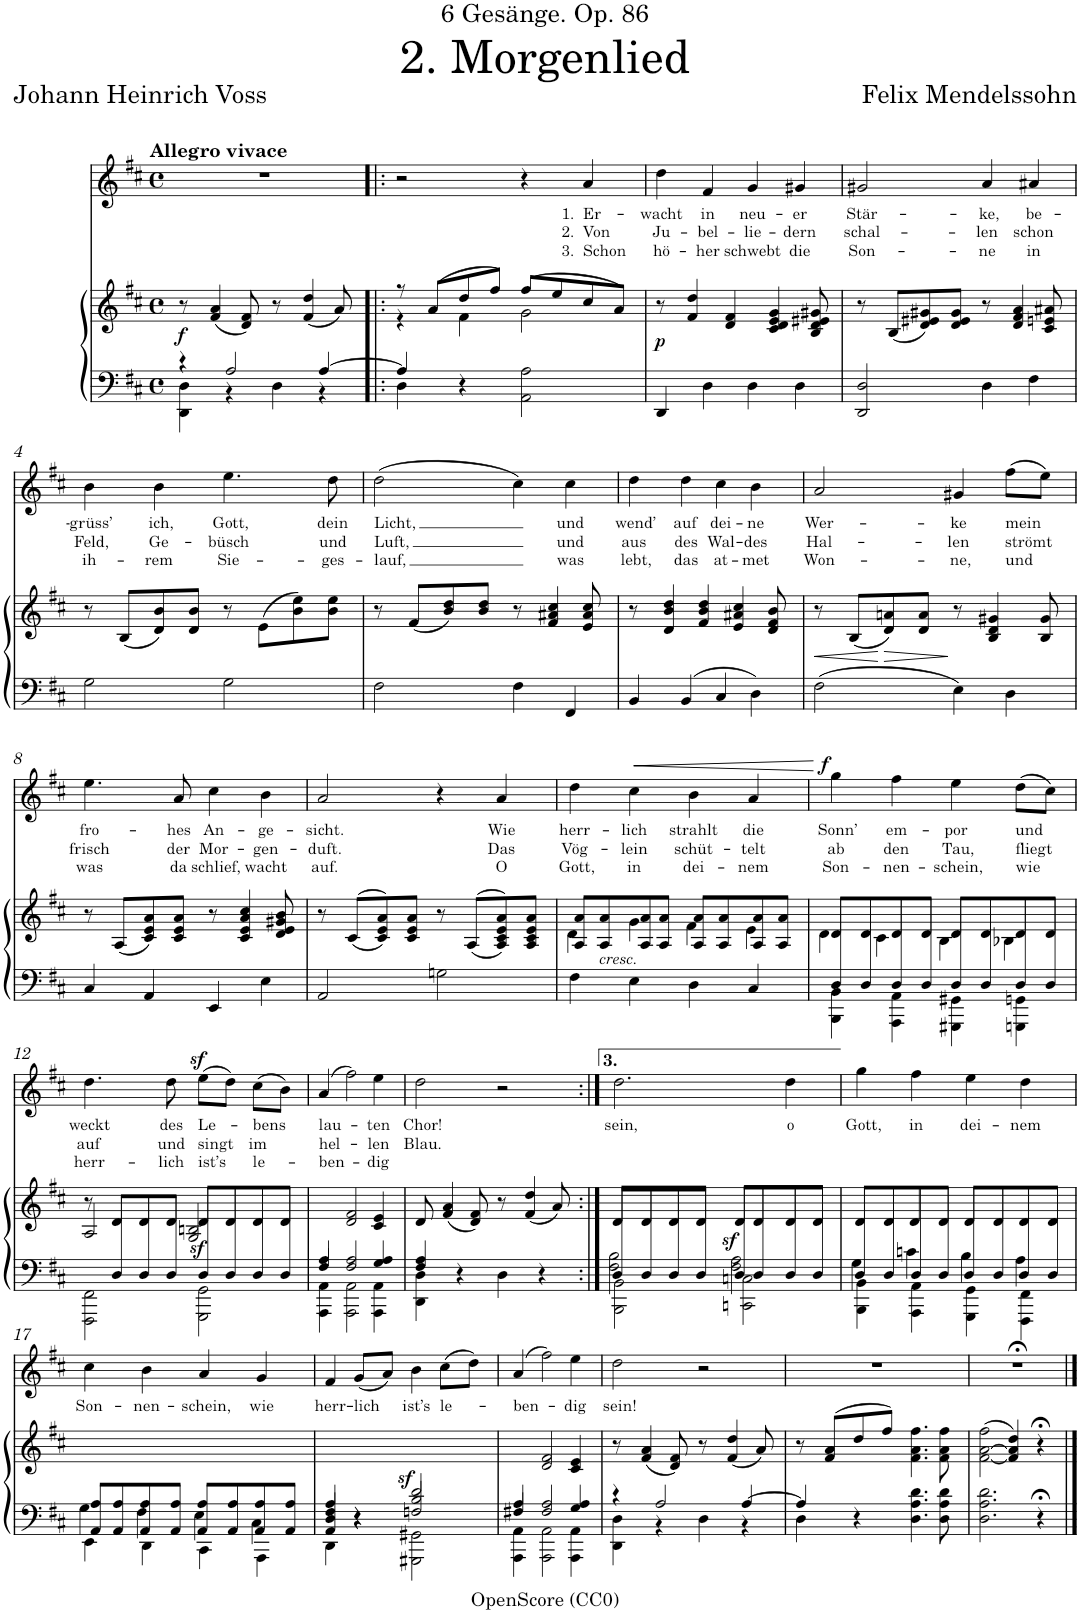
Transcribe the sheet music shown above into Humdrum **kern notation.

**kern	**kern	**dynam	**kern	**text	**text	**text	**dynam
*part2	*part2	*part2	*part1	*part1	*part1	*part1	*part1
*staff3	*staff2	*staff2/3	*staff1	*staff1	*staff1	*staff1	*staff1
*I"Piano	*	*	*I"Soprano	*	*	*	*
*I'Pno	*	*	*	*	*	*	*
*clefF4	*clefG2	*	*clefG2	*	*	*	*
*k[f#c#]	*k[f#c#]	*	*k[f#c#]	*	*	*	*
*M4/4	*M4/4	*	*M4/4	*	*	*	*
*met(c)	*met(c)	*	*met(c)	*	*	*	*
=1	=1	=1	=1	=1	=1	=1	=1
*^	*	*	*	*	*	*	*
!	!	!	!	!LO:TX:a:B:t=Allegro vivace	!	!	!	!
!	!	!	!LO:DY:b	!	!	!	!	!
4r	4DD\ 4D\	8r	f	1r	.	.	.	.
.	.	(4f#/ 4a/	.	.	.	.	.	.
2A/	4r	.	.	.	.	.	.	.
.	.	8d/ 8f#/)	.	.	.	.	.	.
.	4D\	8r	.	.	.	.	.	.
.	.	(4f#/ 4dd/	.	.	.	.	.	.
[4A/	4r	.	.	.	.	.	.	.
.	.	8a/)	.	.	.	.	.	.
=1X1!|:	=1X1!|:	=1X1!|:	=1X1!|:	=1X1!|:	=1X1!|:	=1X1!|:	=1X1!|:	=1X1!|:
*	*	*^	*	*	*	*	*	*
4A/]	4D\	8r	4r	.	2r	.	.	.	.
.	.	(8a/L	.	.	.	.	.	.	.
4r	2.ryy	8dd/	4f#\	.	.	.	.	.	.
.	.	8ff#/J)	.	.	.	.	.	.	.
2AA\ 2A\	.	(8ff#/L	2g\	.	4r	.	.	.	.
.	.	8ee/	.	.	.	.	.	.	.
!	!	!	!	!	!	!LO:LY:b	!LO:LY:b	!LO:LY:b	!
.	.	8cc#/	.	.	4a/	1. Er-	2. Von	3. Schon	.
.	.	8a/J)	.	.	.	.	.	.	.
*v	*v	*	*	*	*	*	*	*	*
*	*v	*v	*	*	*	*	*	*
=2	=2	=2	=2	=2	=2	=2	=2
!	!	!LO:DY:b	!	!LO:LY:b	!LO:LY:b	!LO:LY:b	!
4DD/	8r	p	4dd\	-wacht	Ju-	hö-	.
.	4f#/ 4dd/	.	.	.	.	.	.
!	!	!	!	!LO:LY:b	!LO:LY:b	!LO:LY:b	!
4D\	.	.	4f#/	in	-bel-	-her	.
.	4d/ 4f#/	.	.	.	.	.	.
!	!	!	!	!LO:LY:b	!LO:LY:b	!LO:LY:b	!
4D\	.	.	4g/	neu-	-lie-	schwebt	.
.	4c#/ 4d/ 4e/ 4g/	.	.	.	.	.	.
!	!	!	!	!LO:LY:b	!LO:LY:b	!LO:LY:b	!
4D\	.	.	4g#X/	-er	-dern	die	.
.	8B/ 8d/ 8e#X/ 8g#X/	.	.	.	.	.	.
=3	=3	=3	=3	=3	=3	=3	=3
!	!	!	!	!LO:LY:b	!LO:LY:b	!LO:LY:b	!
2DD/ 2D/	8r	.	2g#X/	Stär-	schal-	Son-	.
.	(8B/L	.	.	.	.	.	.
.	8d/ 8e#X/ 8g#X/)	.	.	.	.	.	.
.	8d/ 8e#/ 8g#/J	.	.	.	.	.	.
!	!	!	!	!LO:LY:b	!LO:LY:b	!LO:LY:b	!
4D\	8r	.	4a/	-ke,	-len	-ne	.
.	4d/ 4f#/ 4a/	.	.	.	.	.	.
!	!	!	!	!LO:LY:b	!LO:LY:b	!LO:LY:b	!
4F#\	.	.	4a#X/	be-	schon	in	.
.	8c#/ 8en/ 8a#X/	.	.	.	.	.	.
!!LO:LB:g=z
=4	=4	=4	=4	=4	=4	=4	=4
!	!	!	!	!LO:LY:b	!LO:LY:b	!LO:LY:b	!
2G\	8r	.	4b\	-grüss’	Feld,	ih-	.
.	(8B/L	.	.	.	.	.	.
!	!	!	!	!LO:LY:b	!LO:LY:b	!LO:LY:b	!
.	8d/ 8b/)	.	4b\	ich,	Ge-	-rem	.
.	8d/ 8b/J	.	.	.	.	.	.
!	!	!	!	!LO:LY:b	!LO:LY:b	!LO:LY:b	!
2G\	8r	.	4.ee\	Gott,	-büsch	Sie-	.
.	(8e\L	.	.	.	.	.	.
.	8b\ 8ee\)	.	.	.	.	.	.
!	!	!	!	!LO:LY:b	!LO:LY:b	!LO:LY:b	!
.	8b\ 8ee\J	.	8dd\	dein	und	-ges-	.
=5	=5	=5	=5	=5	=5	=5	=5
!	!	!	!	!LO:LY:b	!LO:LY:b	!LO:LY:b	!
2F#\	8r	.	(2dd\	Licht,	Luft,	-lauf,	.
.	(8f#/L	.	.	.	.	.	.
.	8b/ 8dd/)	.	.	.	.	.	.
.	8b/ 8dd/J	.	.	.	.	.	.
4F#\	8r	.	4cc#\)	.	.	.	.
.	4f#/ 4a#X/ 4cc#/	.	.	.	.	.	.
!	!	!	!	!LO:LY:b	!LO:LY:b	!LO:LY:b	!
4FF#/	.	.	4cc#\	und	und	was	.
.	8e/ 8a#/ 8cc#/	.	.	.	.	.	.
=6	=6	=6	=6	=6	=6	=6	=6
!	!	!	!	!LO:LY:b	!LO:LY:b	!LO:LY:b	!
4BB/	8r	.	4dd\	wend’	aus	lebt,	.
.	4d/ 4b/ 4dd/	.	.	.	.	.	.
!	!	!	!	!LO:LY:b	!LO:LY:b	!LO:LY:b	!
4BB/	.	.	4dd\	auf	des	das	.
.	4f#/ 4b/ 4dd/	.	.	.	.	.	.
!	!	!	!	!LO:LY:b	!LO:LY:b	!LO:LY:b	!
4C#/	.	.	4cc#\	dei-	Wal-	at-	.
.	4e/ 4a#X/ 4cc#/	.	.	.	.	.	.
!	!	!	!	!LO:LY:b	!LO:LY:b	!LO:LY:b	!
4D\	.	.	4b\	-ne	-des	-met	.
.	8d/ 8f#/ 8b/	.	.	.	.	.	.
=7	=7	=7	=7	=7	=7	=7	=7
!	!	!LO:HP:b	!	!LO:LY:b	!LO:LY:b	!LO:LY:b	!
2F#\	8r	<	2a/	Wer-	Hal-	Won-	.
.	(8B/L	.	.	.	.	.	.
!	!	!LO:HP:n=1:b	!	!	!	!	!
.	8d/ 8an/)	[ >	.	.	.	.	.
.	8d/ 8a/J	.	.	.	.	.	.
!	!	!	!	!LO:LY:b	!LO:LY:b	!LO:LY:b	!
4E\	8r	]	4g#X/	-ke	-len	-ne,	.
.	4B/ 4d/ 4g#X/	.	.	.	.	.	.
!	!	!	!	!LO:LY:b	!LO:LY:b	!LO:LY:b	!
4D\	.	.	(8ff#\L	mein	strömt	und	.
.	8B/ 8g#/	.	8ee\J)	.	.	.	.
!!LO:LB:g=z
=8	=8	=8	=8	=8	=8	=8	=8
!	!	!	!	!LO:LY:b	!LO:LY:b	!LO:LY:b	!
4C#/	8r	.	4.ee\	fro-	frisch	was	.
.	(8A/L	.	.	.	.	.	.
4AA/	8c#/ 8e/ 8a/)	.	.	.	.	.	.
!	!	!	!	!LO:LY:b	!LO:LY:b	!LO:LY:b	!
.	8c#/ 8e/ 8a/J	.	8a/	-hes	der	da	.
!	!	!	!	!LO:LY:b	!LO:LY:b	!LO:LY:b	!
4EE/	8r	.	4cc#\	An-	Mor-	schlief,	.
.	4c#/ 4e/ 4a/ 4cc#/	.	.	.	.	.	.
!	!	!	!	!LO:LY:b	!LO:LY:b	!LO:LY:b	!
4E\	.	.	4b\	-ge-	-gen-	wacht	.
.	8d/ 8e/ 8g#X/ 8b/	.	.	.	.	.	.
=9	=9	=9	=9	=9	=9	=9	=9
!	!	!	!	!LO:LY:b	!LO:LY:b	!LO:LY:b	!
2AA/	8r	.	2a/	-sicht.	-duft.	auf.	.
.	((>8c#/L	.	.	.	.	.	.
.	8c#/ 8e/ 8a/))	.	.	.	.	.	.
.	8c#/ 8e/ 8a/J	.	.	.	.	.	.
2Gn\	8r	.	4r	.	.	.	.
.	((>8A/L	.	.	.	.	.	.
!	!	!	!	!LO:LY:b	!LO:LY:b	!LO:LY:b	!
.	8A/ 8c#/ 8e/ 8a/))	.	4a/	Wie	Das	O	.
.	8A/ 8c#/ 8e/ 8a/J	.	.	.	.	.	.
=10	=10	=10	=10	=10	=10	=10	=10
*	*^	*	*	*	*	*	*
!	!	!	!	!	!LO:LY:b	!LO:LY:b	!LO:LY:b	!
4F#\	8A/ 8a/L	4d\	.	4dd\	herr-	Vög-	Gott,	.
!	!LO:TX:b:i:t=cresc.	!	!	!	!	!	!	!
.	8A/ 8a/	.	.	.	.	.	.	.
!	!	!	!	!	!LO:LY:b	!LO:LY:b	!LO:LY:b	!LO:HP:b
4E\	8A/ 8a/	4g\	.	4cc#\	-lich	-lein	in	<
.	8A/ 8a/J	.	.	.	.	.	.	.
!	!	!	!	!	!LO:LY:b	!LO:LY:b	!LO:LY:b	!
4D\	8A/ 8a/L	4f#\	.	4b\	strahlt	schüt-	dei-	.
.	8A/ 8a/	.	.	.	.	.	.	.
!	!	!	!	!	!LO:LY:b	!LO:LY:b	!LO:LY:b	!
4C#/	8A/ 8a/	4e\	.	4a/	die	-telt	-nem	.
.	8A/ 8a/J	.	.	.	.	.	.	.
*	*v	*v	*	*	*	*	*	*
.	.	.	.	.	.	.	[
=11	=11	=11	=11	=11	=11	=11	=11
*^	*^	*	*	*	*	*	*
!	!	!	!	!	!	!LO:LY:b	!LO:LY:b	!LO:LY:b	!LO:DY:a
8D/L	4BBB\ 4BB\	8d/L	4d\	.	4gg\	Sonn’	ab	Son-	f
8D/	.	8d/	.	.	.	.	.	.	.
!	!	!	!	!	!	!LO:LY:b	!LO:LY:b	!LO:LY:b	!
8D/	4AAA\ 4AA\	8d/	4c#\	.	4ff#\	em-	den	-nen-	.
8D/J	.	8d/J	.	.	.	.	.	.	.
!	!	!	!	!	!	!LO:LY:b	!LO:LY:b	!LO:LY:b	!
8D/L	4GGG#X\ 4GG#X\	8d/L	4B\	.	4ee\	-por	Tau,	-schein,	.
8D/	.	8d/	.	.	.	.	.	.	.
!	!	!	!	!	!	!LO:LY:b	!LO:LY:b	!LO:LY:b	!
8D/	4GGGn\ 4GGn\	8d/	4B-X\	.	(8dd\L	und	fliegt	wie	.
8D/J	.	8d/J	.	.	8cc#\J)	.	.	.	.
!!LO:LB:g=z
=12	=12	=12	=12	=12	=12	=12	=12	=12	=12
!	!	!	!	!	!	!LO:LY:b	!LO:LY:b	!LO:LY:b	!
8ryy	2FFF#\ 2FF#\	8r	2A/	.	4.dd\	weckt	auf	herr-	.
8D/L	.	8d/L	.	.	.	.	.	.	.
8D/	.	8d/	.	.	.	.	.	.	.
!	!	!	!	!	!	!LO:LY:b	!LO:LY:b	!LO:LY:b	!
8D/J	.	8d/J	.	.	8dd\	des	und	-lich	.
!	!	!	!	!LO:DY:b	!	!LO:LY:b	!LO:LY:b	!LO:LY:b	!
8D/L	2GGG\ 2GG\	8d/L	2G/ 2Bn/	sf	(8eez>\L	Le-	singt	ist’s	.
8D/	.	8d/	.	.	8dd\J)	.	.	.	.
!	!	!	!	!	!	!LO:LY:b	!LO:LY:b	!LO:LY:b	!
8D/	.	8d/	.	.	(8cc#\L	-bens	im	le-	.
8D/J	.	8d/J	.	.	8b\J)	.	.	.	.
*	*	*v	*v	*	*	*	*	*	*
=13	=13	=13	=13	=13	=13	=13	=13	=13
*	*^	*	*	*	*	*	*	*
!	!	!	!	!	!	!LO:LY:b	!LO:LY:b	!LO:LY:b	!
4A/	4F#/	4AAA\ 4AA\	4ryy	.	(4a/	lau-	hel-	-ben-	.
2.ryy	2F#/ 2A/	2AAA\ 2AA\	2d/ 2f#/	.	2ff#\)	.	.	.	.
!	!	!	!	!	!	!LO:LY:b	!LO:LY:b	!LO:LY:b	!
.	4G/ 4A/	4AAA\ 4AA\	4c#/ 4e/	.	4ee\	-ten	-len	-dig	.
=14	=14	=14	=14	=14	=14	=14	=14	=14	=14
!	!	!	!	!	!	!LO:LY:b	!LO:LY:b	!	!
*	*v	*v	*	*	*	*	*	*	*
4F#/ 4A/	4DD\ 4D\	8d/	.	2dd\	Chor!	Blau.	.	.
.	.	(4f#/ 4a/	.	.	.	.	.	.
4r	2.ryy	.	.	.	.	.	.	.
.	.	8d/ 8f#/)	.	.	.	.	.	.
4D\	.	8r	.	2r	.	.	.	.
.	.	(4f#/ 4dd/	.	.	.	.	.	.
4r	.	.	.	.	.	.	.	.
.	.	8a/)	.	.	.	.	.	.
=15:|!	=15:|!	=15:|!	=15:|!	=15:|!	=15:|!	=15:|!	=15:|!	=15:|!
*	*^	*	*	*	*	*	*	*
!	!	!	!	!	!	!LO:LY:b	!	!	!
8D/L	2BBB\ 2BB\	2F#\ 2B\	8d/L	.	2.dd\	sein,	.	.	.
8D/	.	.	8d/	.	.	.	.	.	.
8D/	.	.	8d/	.	.	.	.	.	.
8D/J	.	.	8d/J	.	.	.	.	.	.
8D/L	2CCn\ 2Cn\	2F#\ 2A\	8dz</L	.	.	.	.	.	.
8D/	.	.	8d/	.	.	.	.	.	.
!	!	!	!	!	!	!LO:LY:b	!	!	!
8D/	.	.	8d/	.	4dd\	o	.	.	.
8D/J	.	.	8d/J	.	.	.	.	.	.
=16	=16	=16	=16	=16	=16	=16	=16	=16	=16
!	!	!	!	!	!	!LO:LY:b	!	!	!
8D/L	4BBB\ 4BB\	4G\	8d/L	.	4gg\	Gott,	.	.	.
8D/	.	.	8d/	.	.	.	.	.	.
!	!	!	!	!	!	!LO:LY:b	!	!	!
8D/	4AAA\ 4AA\	4cn\	8d/	.	4ff#\	in	.	.	.
8D/J	.	.	8d/J	.	.	.	.	.	.
!	!	!	!	!	!	!LO:LY:b	!	!	!
8D/L	4GGG\ 4GG\	4B\	8d/L	.	4ee\	dei-	.	.	.
8D/	.	.	8d/	.	.	.	.	.	.
!	!	!	!	!	!	!LO:LY:b	!	!	!
8D/	4FFF#\ 4FF#\	4A\	8d/	.	4dd\	-nem	.	.	.
8D/J	.	.	8d/J	.	.	.	.	.	.
!!LO:LB:g=z
=17	=17	=17	=17	=17	=17	=17	=17	=17	=17
!	!	!	!	!	!	!LO:LY:b	!	!	!
8AA/ 8A/L	4EE\	4G\	1ryy	.	4cc#\	Son-	.	.	.
8AA/ 8A/	.	.	.	.	.	.	.	.	.
!	!	!	!	!	!	!LO:LY:b	!	!	!
8AA/ 8A/	4DD\	4F#\	.	.	4b\	-nen-	.	.	.
8AA/ 8A/J	.	.	.	.	.	.	.	.	.
!	!	!	!	!	!	!LO:LY:b	!	!	!
8AA/ 8A/L	4CC#\	4E\	.	.	4a/	-schein,	.	.	.
8AA/ 8A/	.	.	.	.	.	.	.	.	.
!	!	!	!	!	!	!LO:LY:b	!	!	!
8AA/ 8A/	4AAA\	4C#\	.	.	4g/	wie	.	.	.
8AA/ 8A/J	.	.	.	.	.	.	.	.	.
=18	=18	=18	=18	=18	=18	=18	=18	=18	=18
!	!	!	!	!	!	!LO:LY:b	!	!	!
4A/	4AA/ 4D/ 4F#/	4DD\	4ryy	.	4f#/	herr-	.	.	.
!	!	!	!	!	!	!LO:LY:b	!	!	!
4ryy	4r	4ryy	4r	.	(8g/L	-lich	.	.	.
.	.	.	.	.	8a/J)	.	.	.	.
!	!	!	!	!LO:DY:b	!	!LO:LY:b	!	!	!
2d/	2Fn/ 2B/	2GGG#X\ 2GG#X\	2ryy	sf	4b\	ist’s	.	.	.
!	!	!	!	!	!	!LO:LY:b	!	!	!
.	.	.	.	.	(8cc#\L	le-	.	.	.
.	.	.	.	.	8dd\J)	.	.	.	.
=19	=19	=19	=19	=19	=19	=19	=19	=19	=19
!	!	!	!	!	!	!LO:LY:b	!	!	!
4A/	4F#X/	4AAA\ 4AA\	4ryy	.	(4a/	-ben-	.	.	.
2.ryy	2F#/ 2A/	2AAA\ 2AA\	2d/ 2f#/	.	2ff#\)	.	.	.	.
!	!	!	!	!	!	!LO:LY:b	!	!	!
.	4G/ 4A/	4AAA\ 4AA\	4c#/ 4e/	.	4ee\	-dig	.	.	.
=20	=20	=20	=20	=20	=20	=20	=20	=20	=20
!	!	!	!	!	!	!LO:LY:b	!	!	!
*	*v	*v	*	*	*^	*	*	*	*
4r	4DD\ 4D\	8r	.	2dd\	2ryy	sein!	.	.	.
.	.	(<4f#/ 4a/	.	.	.	.	.	.	.
2A/	4r	.	.	.	.	.	.	.	.
.	.	8d/ 8f#/)	.	.	.	.	.	.	.
.	4D\	8r	.	2r	2ryy	.	.	.	.
.	.	(<4f#/ 4dd/	.	.	.	.	.	.	.
[4A/	4r	.	.	.	.	.	.	.	.
.	.	8a/)	.	.	.	.	.	.	.
*	*	*	*	*v	*v	*	*	*	*
=21	=21	=21	=21	=21	=21	=21	=21	=21
4A/]	4D\	8r	.	1r	.	.	.	.
.	.	(>8f#/ 8a/L	.	.	.	.	.	.
4r	2.ryy	8dd/	.	.	.	.	.	.
.	.	8ff#/J)	.	.	.	.	.	.
4.D\ 4.A\ 4.d\	.	4.f#\ 4.a\ 4.ff#\	.	.	.	.	.	.
8D\ 8A\ 8d\	.	8f#\ 8a\ 8ff#\	.	.	.	.	.	.
*v	*v	*	*	*	*	*	*	*
=22	=22	=22	=22	=22	=22	=22	=22
2.D\ 2.A\ 2.d\	([2f#\ [2a\ 2ff#\	.	1r;<	.	.	.	.
.	4f#/] 4a/] 4dd/)	.	.	.	.	.	.
4r;<	4r;<	.	.	.	.	.	.
==	==	==	==	==	==	==	==
*-	*-	*-	*-	*-	*-	*-	*-
